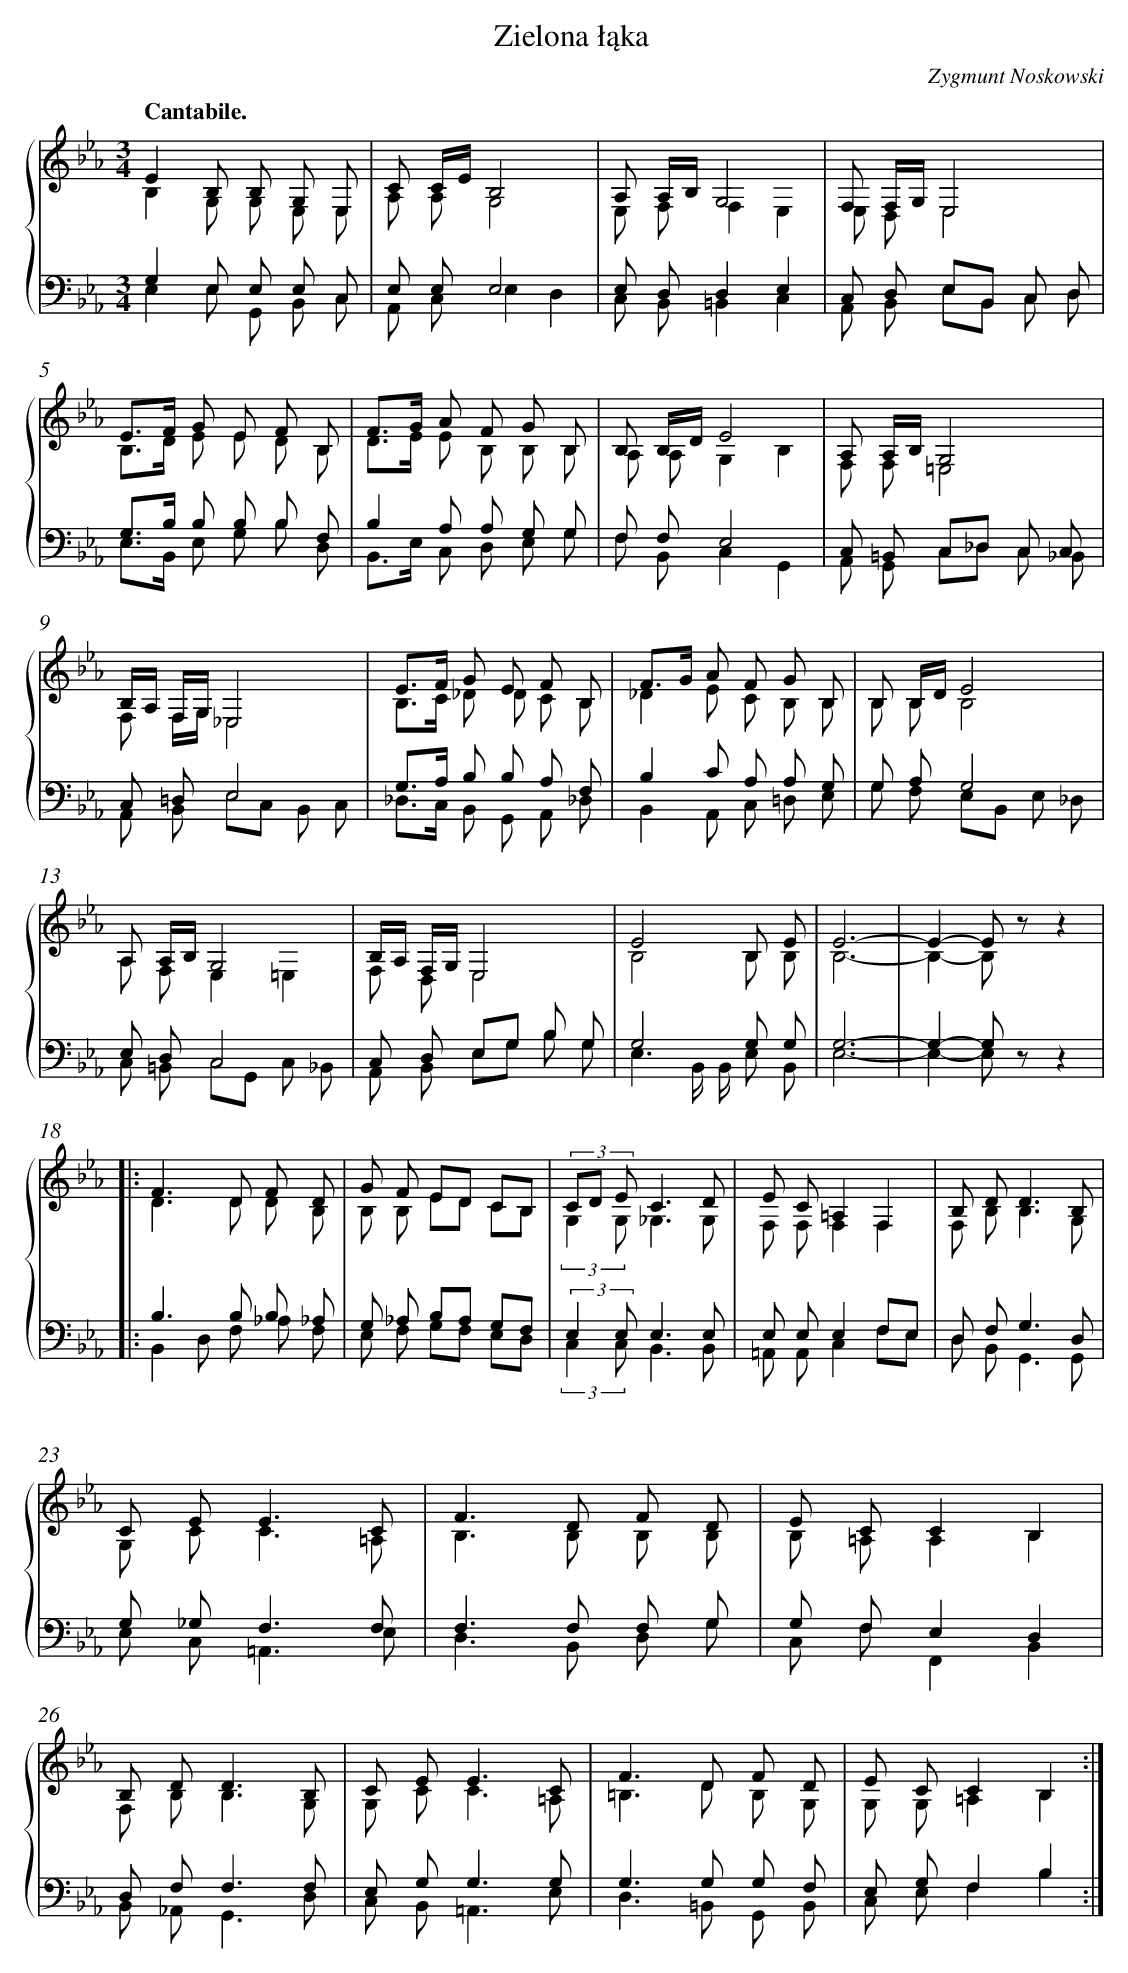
X:1
T: Zielona łąka
C: Zygmunt Noskowski
L: 1/8
M: 3/4
Q: "Cantabile."
%%staves {1 2}
V: 1 clef=treble
V: 2 clef=bass
K: Eb
[V:1] E2B, B, G, E, & B,2G, G, E, E, |
[V:2] G,2E, E, E, C, & E,2E, G,, B,, C, |
[V:1] C C/E/B,4 & A, A,G,4 |
[V:2] E, E,E,4 & A,, C,E,2D,2 |
[V:1] A, A,/B,/G,4 & E, F,F,2E,2 |
[V:2] E, D,D,2E,2 & C, B,,=B,,2C,2 |
[V:1] F, F,/G,/E,4 & E, D,E,4 |
[V:2] C, D, E,B,, C, D, & A,, B,, E,B,, C, D, |
[V:1] E>F G E F B, & B,>D E E D B, |
[V:2] G,>B, B, B, B, F, & E,>B,, E, G, B, D, |
[V:1] F>G A F G B, & D>E E B, B, B, |
[V:2] B,2A, A, G, G, & B,,>E, C, D, E, G, |
[V:1] B, B,/D/E4 & A, A,G,2B,2 |
[V:2] F, F,E,4 & F, B,,C,2G,,2 |
[V:1] A, A,/B,/G,4 & F, F,=E,4 |
[V:2] C, =B,, C,_D, C, C, & A,, G,, C,_D, C, _B,, |
[V:1] B,/A,/ F,/G,/_E,4 & F, F,/G,/_E,4 |
[V:2] C, =D,E,4 & A,, B,, E,C, B,, C, |
[V:1] E>F G E F B, & B,>C _D D C B, |
[V:2] G,>A, B, B, A, F, & _D,>C, B,, G,, A,, _D, |
[V:1] F>G A F G B, & _D2E C B, B, |
[V:2] B,2C A, A, G, & B,,2A,, C, =D, E, |
[V:1] B, B,/D/E4 & B, B,B,4 |
[V:2] G, A,G,4 & G, F, E,B,, E, _D, |
[V:1] A, A,/B,/G,4 & A, F,E,2=E,2 |
[V:2] E, D,C,4 & C, =B,, C,G,, C, _B,, |
[V:1] B,/A,/ F,/G,/E,4 & F, D,E,4 |
[V:2] C, D, E,G, B, G, & A,, B,, E,G, B, G, |
[V:1] E4B, E & B,4B, B, |
[V:2] G,4G, G, & E,3B,,/ B,,/ E, B,, |
[V:1] E6- & B,6- |
[V:2] G,6- & E,6- |
[V:1] E2-E zz2 & B,2-B, xx2 ]|:
[V:2] G,2-G, zz2 & E,2-E,x3 ]|:
[V:1]  [K:Eb] F2>D2 F D & D2>D2 D B, |
[V:2]  [K:Eb] B,2>B,2 B, _A, & B,,2D, F, _A, F, |
[V:1] G F ED CB, & B, B, ED CB, |
[V:2] G, _A, B,A, G,F, & E, F, G,F, E,D, |
[V:1] (3CD EC3D & (3:2:2G,2 G,_G,3G, |
[V:2] (3:2:2E,2 E,E,3E, & (3:2:2C,2 C,B,,3B,, |
[V:1] E C=A,2F,2 & F, F,F,2F,2 |
[V:2] E, E,E,2F,E, & =A,, A,,C,2F,E, |
[V:1] B, D2<D2B, & F, B,2<B,2G, |
[V:2] D, F,2<G,2D, & D, B,,2<G,,2G,, |
[V:1] C E2<E2C & G, C2<C2=A, |
[V:2] G, _G,2<F,2F, & E, C,2<=A,,2E, |
[V:1] F2>D2 F D & B,2>B,2 B, B, |
[V:2] F,2>F,2 F, G, & D,2>B,,2 D, G, |
[V:1] E CC2B,2 & B, =A,A,2B,2 |
[V:2] G, F,E,2D,2 & C, F,F,,2B,,2 |
[V:1] B, D2<D2B, & F, B,2<B,2G, |
[V:2] D, F,2<F,2F, & B,, _A,,2<G,,2D, |
[V:1] C E2<E2C & G, C2<C2=A, |
[V:2] E, G,2<G,2G, & C, B,,2<=A,,2E, |
[V:1] F2>D2 F D & =B,2>D2 B, G, |
[V:2] G,2>G,2 G, F, & D,2>=B,,2 G,, B,, |
[V:1] E CC2B,2 & G, G,=A,2B,2 :|]
[V:2] E, G,F,2B,2 & C, E,F,2B,2 :|]
